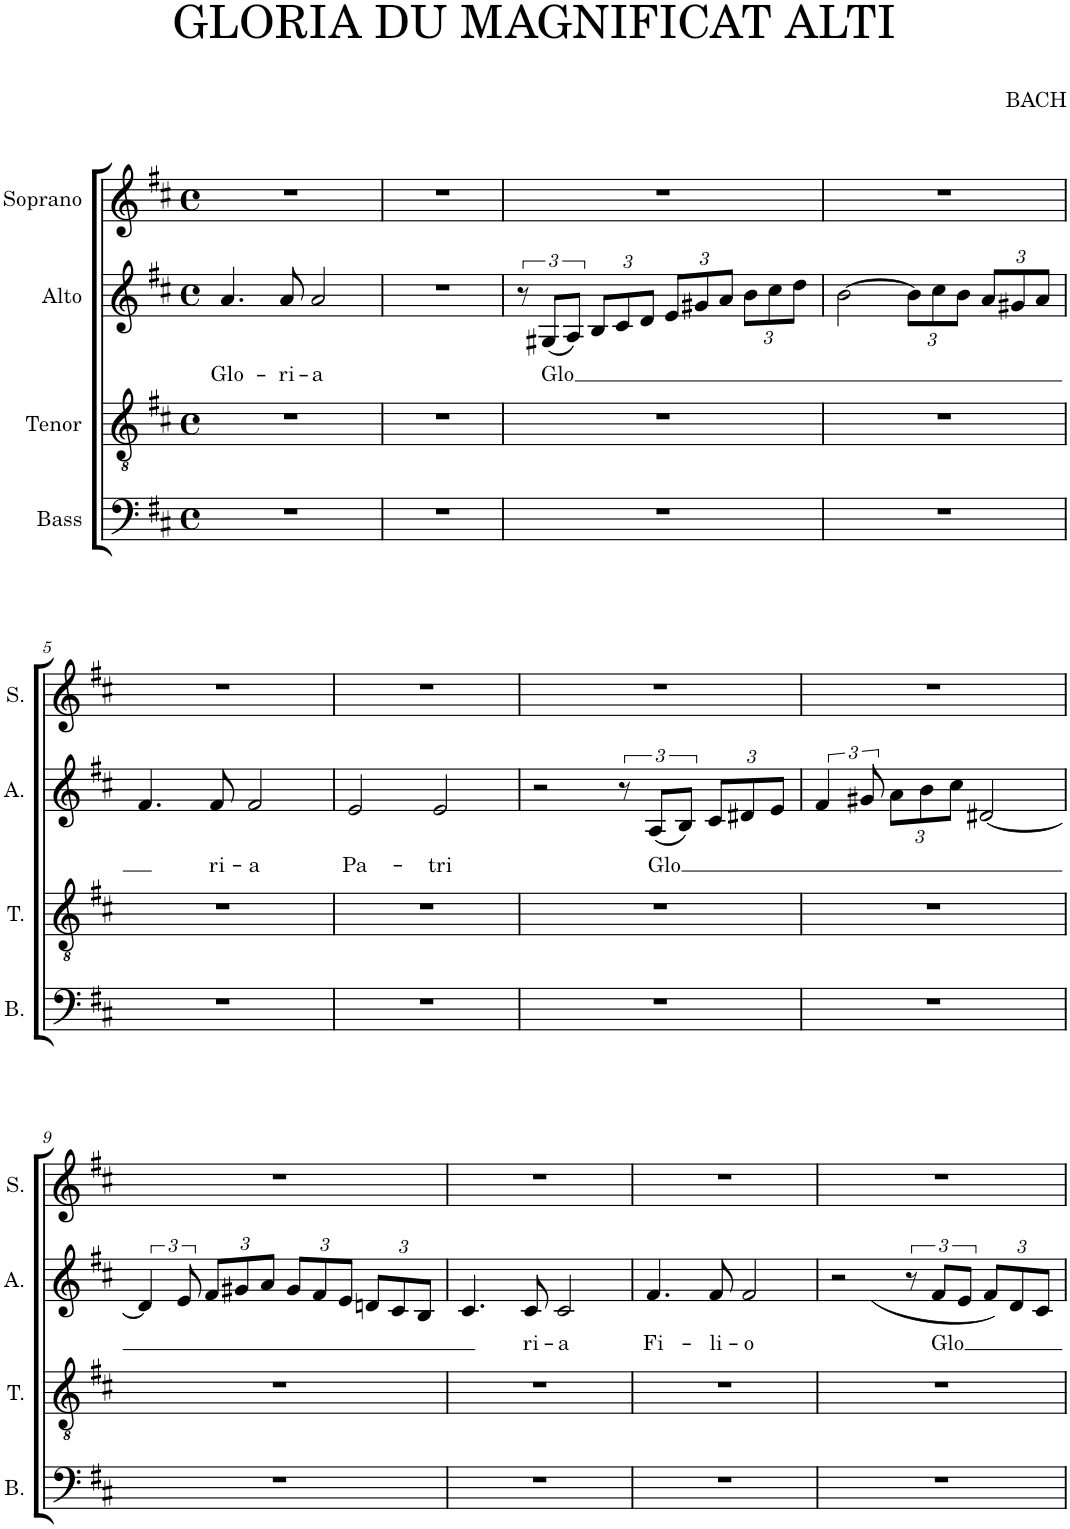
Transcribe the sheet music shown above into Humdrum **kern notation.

**kern	**kern	**kern	**text	**kern
*part4	*part3	*part2	*part2	*part1
*staff4	*staff3	*staff2	*staff2	*staff1
*I"Bass	*I"Tenor	*I"Alto	*	*I"Soprano
*I'B.	*I'T.	*I'A.	*	*I'S.
*clefF4	*clefGv2	*clefG2	*	*clefG2
*k[f#c#]	*k[f#c#]	*k[f#c#]	*	*k[f#c#]
*M4/4	*M4/4	*M4/4	*	*M4/4
*met(c)	*met(c)	*met(c)	*	*met(c)
=1	=1	=1	=1	=1
!	!	!	!LO:LY:b	!
1r	1r	4.a/	Glo-	1r
!	!	!	!LO:LY:b	!
.	.	8a/	-ri-	.
!	!	!	!LO:LY:b	!
.	.	2a/	-a	.
=2	=2	=2	=2	=2
1r	1r	1r	.	1r
=3	=3	=3	=3	=3
1r	1r	12r	.	1r
!	!	!	!LO:LY:b	!
.	.	(12G#X/L	Glo	.
.	.	12A/J)	.	.
*	*	*Xbrackettup	*	*
.	.	12B/L	.	.
.	.	12c#/	.	.
.	.	12d/J	.	.
.	.	12e/L	.	.
.	.	12g#X/	.	.
.	.	12a/J	.	.
.	.	12b\L	.	.
.	.	12cc#\	.	.
.	.	12dd\J	.	.
=4	=4	=4	=4	=4
1r	1r	[2b\	.	1r
.	.	12b\L]	.	.
.	.	12cc#\	.	.
.	.	12b\J	.	.
.	.	12a/L	.	.
.	.	12g#X/	.	.
.	.	12a/J	.	.
!!LO:LB:g=z
=5	=5	=5	=5	=5
1r	1r	4.f#/	.	1r
!	!	!	!LO:LY:b	!
.	.	8f#/	ri-	.
!	!	!	!LO:LY:b	!
.	.	2f#/	-a	.
=6	=6	=6	=6	=6
!	!	!	!LO:LY:b	!
1r	1r	2e/	Pa-	1r
!	!	!	!LO:LY:b	!
.	.	2e/	-tri	.
=7	=7	=7	=7	=7
1r	1r	2r	.	1r
*	*	*brackettup	*	*
.	.	12r	.	.
!	!	!	!LO:LY:b	!
.	.	(12A/L	Glo	.
.	.	12B/J)	.	.
*	*	*Xbrackettup	*	*
.	.	12c#/L	.	.
.	.	12d#X/	.	.
.	.	12e/J	.	.
=8	=8	=8	=8	=8
*	*	*brackettup	*	*
1r	1r	6f#/	.	1r
.	.	12g#X/	.	.
*	*	*Xbrackettup	*	*
.	.	12a\L	.	.
.	.	12b\	.	.
.	.	12cc#\J	.	.
.	.	[2d#X/	.	.
!!LO:LB:g=z
=9	=9	=9	=9	=9
*	*	*brackettup	*	*
1r	1r	6d#/]	.	1r
.	.	12e/	.	.
*	*	*Xbrackettup	*	*
.	.	12f#/L	.	.
.	.	12g#X/	.	.
.	.	12a/J	.	.
.	.	12g#/L	.	.
.	.	12f#/	.	.
.	.	12e/J	.	.
.	.	12dn/L	.	.
.	.	12c#/	.	.
.	.	12B/J	.	.
=10	=10	=10	=10	=10
1r	1r	4.c#/	.	1r
!	!	!	!LO:LY:b	!
.	.	8c#/	ri-	.
!	!	!	!LO:LY:b	!
.	.	2c#/	-a	.
=11	=11	=11	=11	=11
!	!	!	!LO:LY:b	!
1r	1r	4.f#/	Fi-	1r
!	!	!	!LO:LY:b	!
.	.	8f#/	-li-	.
!	!	!	!LO:LY:b	!
.	.	2f#/	-o	.
=12	=12	=12	=12	=12
1r	1r	2r	.	1r
*	*	*brackettup	*	*
.	.	12r	.	.
!	!	!	!LO:LY:b	!
.	.	12f#/L	Glo	.
.	.	12e/J	.	.
*	*	*Xbrackettup	*	*
.	.	12f#/L	.	.
.	.	12d/	.	.
.	.	12c#/J	.	.
=	=	=	=	=
*-	*-	*-	*-	*-
